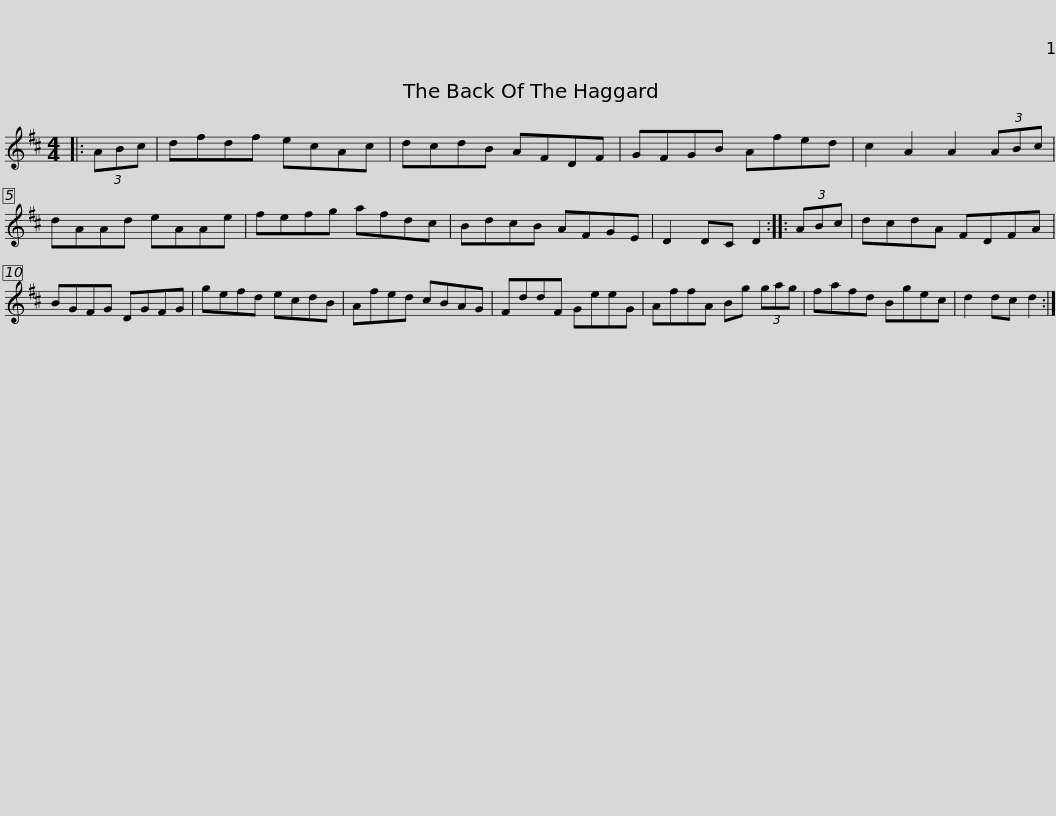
X:1
L:1/8
M:4/4
I:linebreak $
K:D
V:1 treble
V:1
|: (3ABc | dfdf ecAc | dcdB AFDF | GFGB Afed | c2 A2 A2 (3ABc | %5
 dAAd eAAe |$ fefg afdc | BdcB AFGE | D2 DC D2 :: (3ABc | %10
 dcdA FDFA | BGFG DGFG |$ gefd ecdB | Afed cBAG | FddF GeeG | %15
 AffA Bg (3gag | fafd Bgec | d2 dc d2 :| %18
